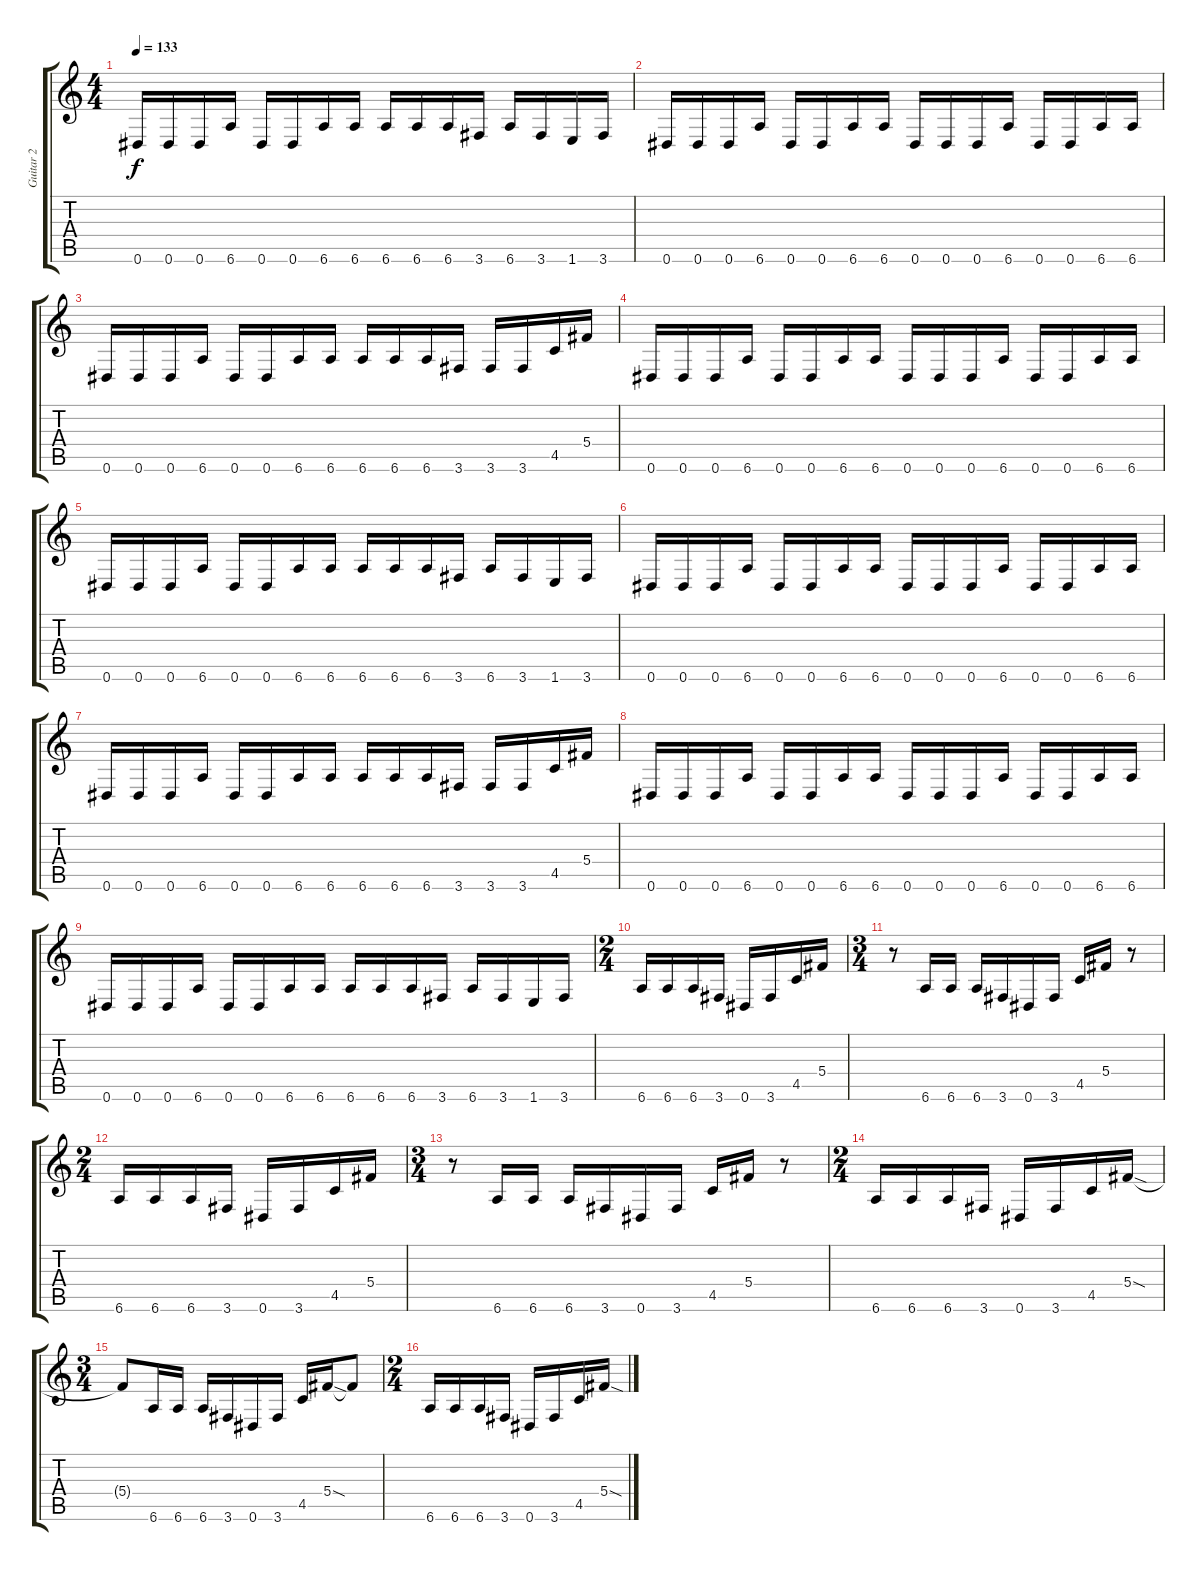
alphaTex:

\track ("Guitar 2" "Guitar 2") {instrument distortionguitar}
\staff {score tabs}
\tuning (Eb4 Bb3 Gb3 Db3 Ab2 Eb2) {hide}
\ts (4 4)
\tempo 133
\clef g2
\ks c
0.6.16{dy f} 0.6.16 0.6.16 6.6.16 0.6.16 0.6.16 6.6.16 6.6.16 6.6.16 6.6.16 6.6.16 3.6.16 6.6.16 3.6.16 1.6.16 3.6.16 |
\section ("" "")
0.6.16 0.6.16 0.6.16 6.6.16 0.6.16 0.6.16 6.6.16 6.6.16 0.6.16 0.6.16 0.6.16 6.6.16 0.6.16 0.6.16 6.6.16 6.6.16 |
0.6.16 0.6.16 0.6.16 6.6.16 0.6.16 0.6.16 6.6.16 6.6.16 6.6.16 6.6.16 6.6.16 3.6.16 3.6.16 3.6.16 4.5.16 5.4.16 |
0.6.16 0.6.16 0.6.16 6.6.16 0.6.16 0.6.16 6.6.16 6.6.16 0.6.16 0.6.16 0.6.16 6.6.16 0.6.16 0.6.16 6.6.16 6.6.16 |
0.6.16 0.6.16 0.6.16 6.6.16 0.6.16 0.6.16 6.6.16 6.6.16 6.6.16 6.6.16 6.6.16 3.6.16 6.6.16 3.6.16 1.6.16 3.6.16 |
0.6.16 0.6.16 0.6.16 6.6.16 0.6.16 0.6.16 6.6.16 6.6.16 0.6.16 0.6.16 0.6.16 6.6.16 0.6.16 0.6.16 6.6.16 6.6.16 |
0.6.16 0.6.16 0.6.16 6.6.16 0.6.16 0.6.16 6.6.16 6.6.16 6.6.16 6.6.16 6.6.16 3.6.16 3.6.16 3.6.16 4.5.16 5.4.16 |
0.6.16 0.6.16 0.6.16 6.6.16 0.6.16 0.6.16 6.6.16 6.6.16 0.6.16 0.6.16 0.6.16 6.6.16 0.6.16 0.6.16 6.6.16 6.6.16 |
0.6.16 0.6.16 0.6.16 6.6.16 0.6.16 0.6.16 6.6.16 6.6.16 6.6.16 6.6.16 6.6.16 3.6.16 6.6.16 3.6.16 1.6.16 3.6.16 |
\ts (2 4)
\section ("" "")
6.6.16 6.6.16 6.6.16 3.6.16 0.6.16 3.6.16 4.5.16 5.4.16 |
\ts (3 4)
r.8 6.6.16 6.6.16 6.6.16 3.6.16 0.6.16 3.6.16 4.5.16 5.4.16 r.8 |
\ts (2 4)
6.6.16 6.6.16 6.6.16 3.6.16 0.6.16 3.6.16 4.5.16 5.4.16 |
\ts (3 4)
r.8 6.6.16 6.6.16 6.6.16 3.6.16 0.6.16 3.6.16 4.5.16 5.4.16 r.8 |
\ts (2 4)
\section ("" "")
6.6.16 6.6.16 6.6.16 3.6.16 0.6.16 3.6.16 4.5.16 5.4{sod}.16 |
\ts (3 4)
5.4{t}.8 6.6.16 6.6.16 6.6.16 3.6.16 0.6.16 3.6.16 4.5.16 5.4{sod}.16 5.4{t}.8 |
\ts (2 4)
6.6.16 6.6.16 6.6.16 3.6.16 0.6.16 3.6.16 4.5.16 5.4{sod}.16
